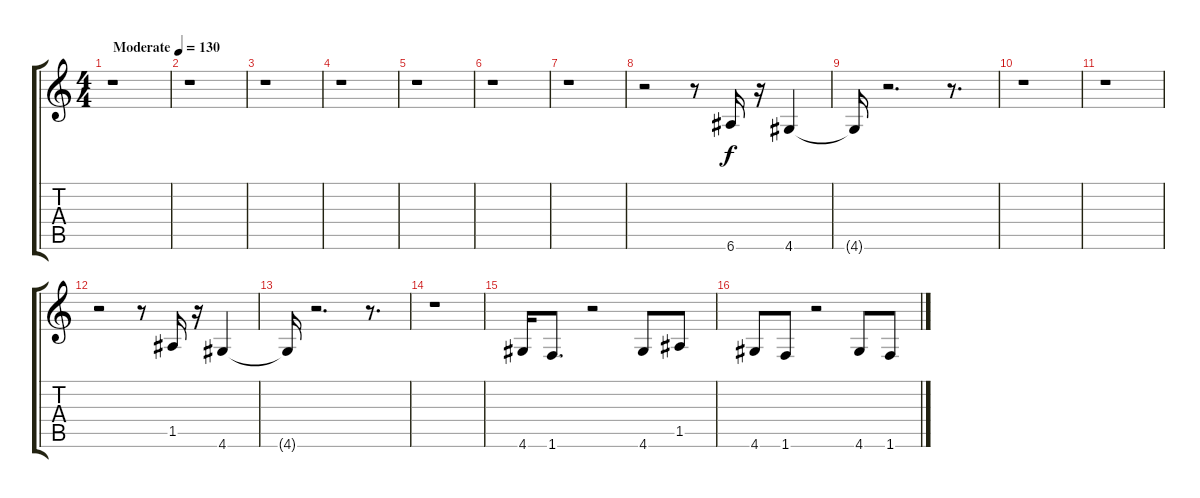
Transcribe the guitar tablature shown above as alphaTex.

\track "" {instrument distortionguitar}
\staff {score tabs}
\tuning (E4 B3 G3 D3 A2 E2) {hide}
\ts (4 4)
\tempo (130 "Moderate")
\clef g2
\ks c
r.1{dy f instrument distortionguitar} |
r.1 |
r.1 |
r.1 |
r.1 |
r.1 |
r.1 |
r.2 r.8 6.6.16 r.16 4.6.4 |
4.6{t}.16 r.2{d} r.8{d} |
r.1 |
r.1 |
r.2 r.8 1.5.16 r.16 4.6.4 |
4.6{t}.16 r.2{d} r.8{d} |
r.1 |
4.6.16 1.6.8{d} r.2 4.6.8 1.5.8 |
4.6.8 1.6.8 r.2 4.6.8 1.6.8
